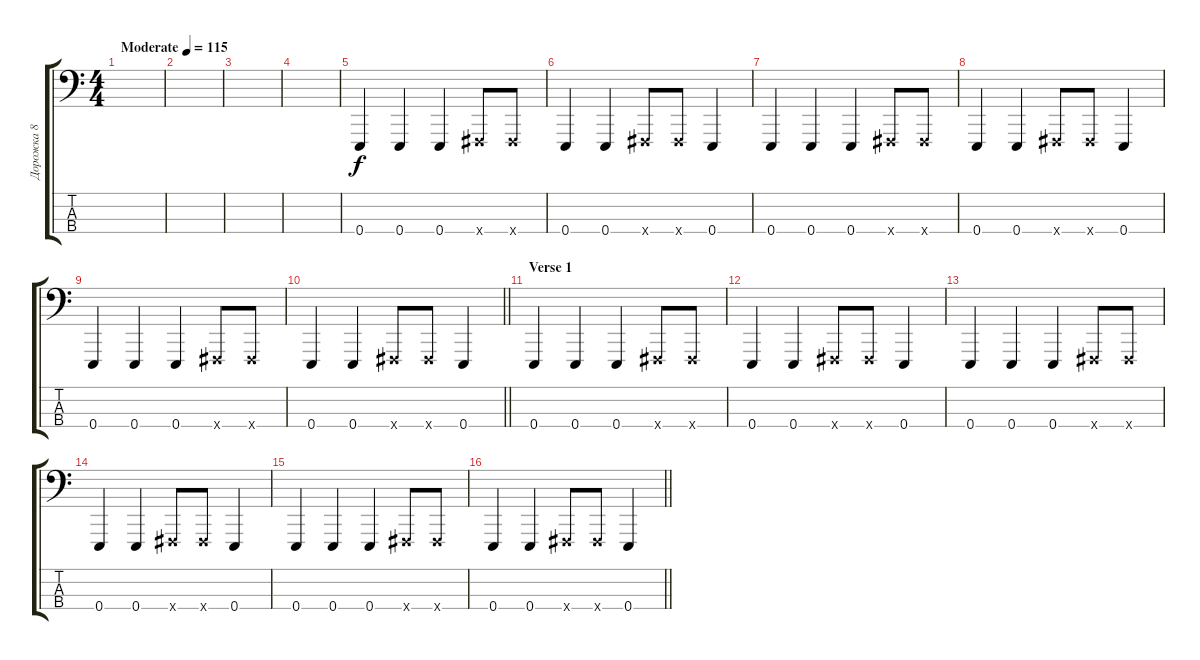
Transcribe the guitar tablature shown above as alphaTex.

\track ("Дорожка 8" "Дорожка 8") {instrument electricbasspick}
\staff {score tabs}
\tuning (G2 D2 A1 E0) {hide}
\ts (4 4)
\tempo (115 "Moderate")
\clef f4
\ks c
|
|
|
|
0.4.4 0.4.4 0.4.4 2.4{x}.8 2.4{x}.8 |
0.4.4 0.4.4 2.4{x}.8 2.4{x}.8 0.4.4 |
0.4.4 0.4.4 0.4.4 2.4{x}.8 2.4{x}.8 |
0.4.4 0.4.4 2.4{x}.8 2.4{x}.8 0.4.4 |
0.4.4 0.4.4 0.4.4 2.4{x}.8 2.4{x}.8 |
\barLineRight lightlight
0.4.4 0.4.4 2.4{x}.8 2.4{x}.8 0.4.4 |
\section ("" "Verse 1")
0.4.4 0.4.4 0.4.4 2.4{x}.8 2.4{x}.8 |
0.4.4 0.4.4 2.4{x}.8 2.4{x}.8 0.4.4 |
0.4.4 0.4.4 0.4.4 2.4{x}.8 2.4{x}.8 |
0.4.4 0.4.4 2.4{x}.8 2.4{x}.8 0.4.4 |
0.4.4 0.4.4 0.4.4 2.4{x}.8 2.4{x}.8 |
\barLineRight lightlight
0.4.4 0.4.4 2.4{x}.8 2.4{x}.8 0.4.4
